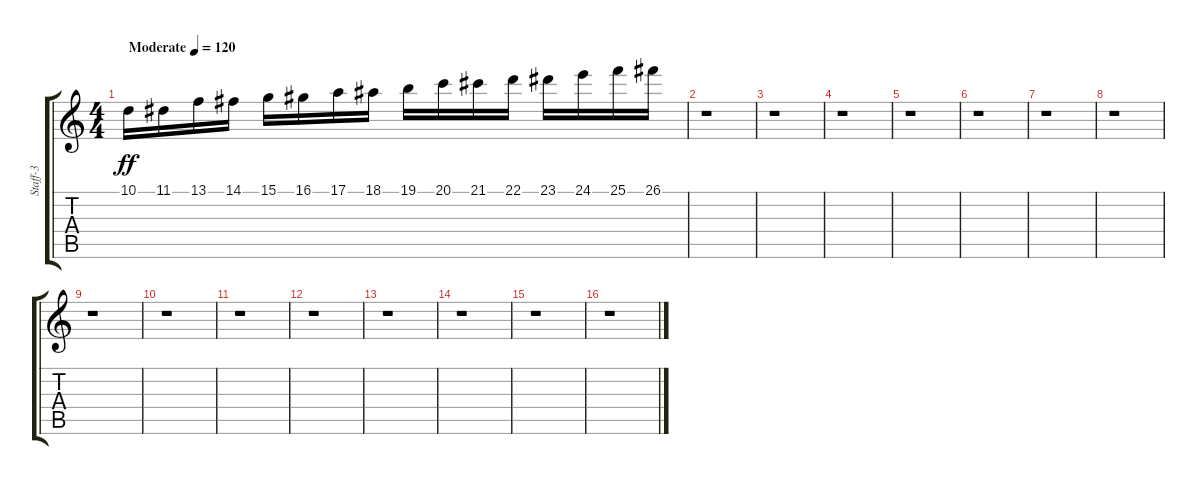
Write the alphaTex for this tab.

\track ("Staff-3" "Staff-3") {instrument synthstrings2}
\staff {score tabs}
\tuning (E4 B3 G3 D3 A2 E2) {hide}
\ts (4 4)
\tempo (120 "Moderate")
\clef g2
\ks c
10.1.16{dy ff instrument synthstrings2} 11.1.16 13.1.16 14.1.16 15.1.16 16.1.16 17.1.16 18.1.16 19.1.16 20.1.16 21.1.16 22.1.16 23.1.16 24.1.16 25.1.16 26.1.16 |
r.1 |
r.1 |
r.1 |
r.1 |
r.1 |
r.1 |
r.1 |
r.1 |
r.1 |
r.1 |
r.1 |
r.1 |
r.1 |
r.1 |
r.1
